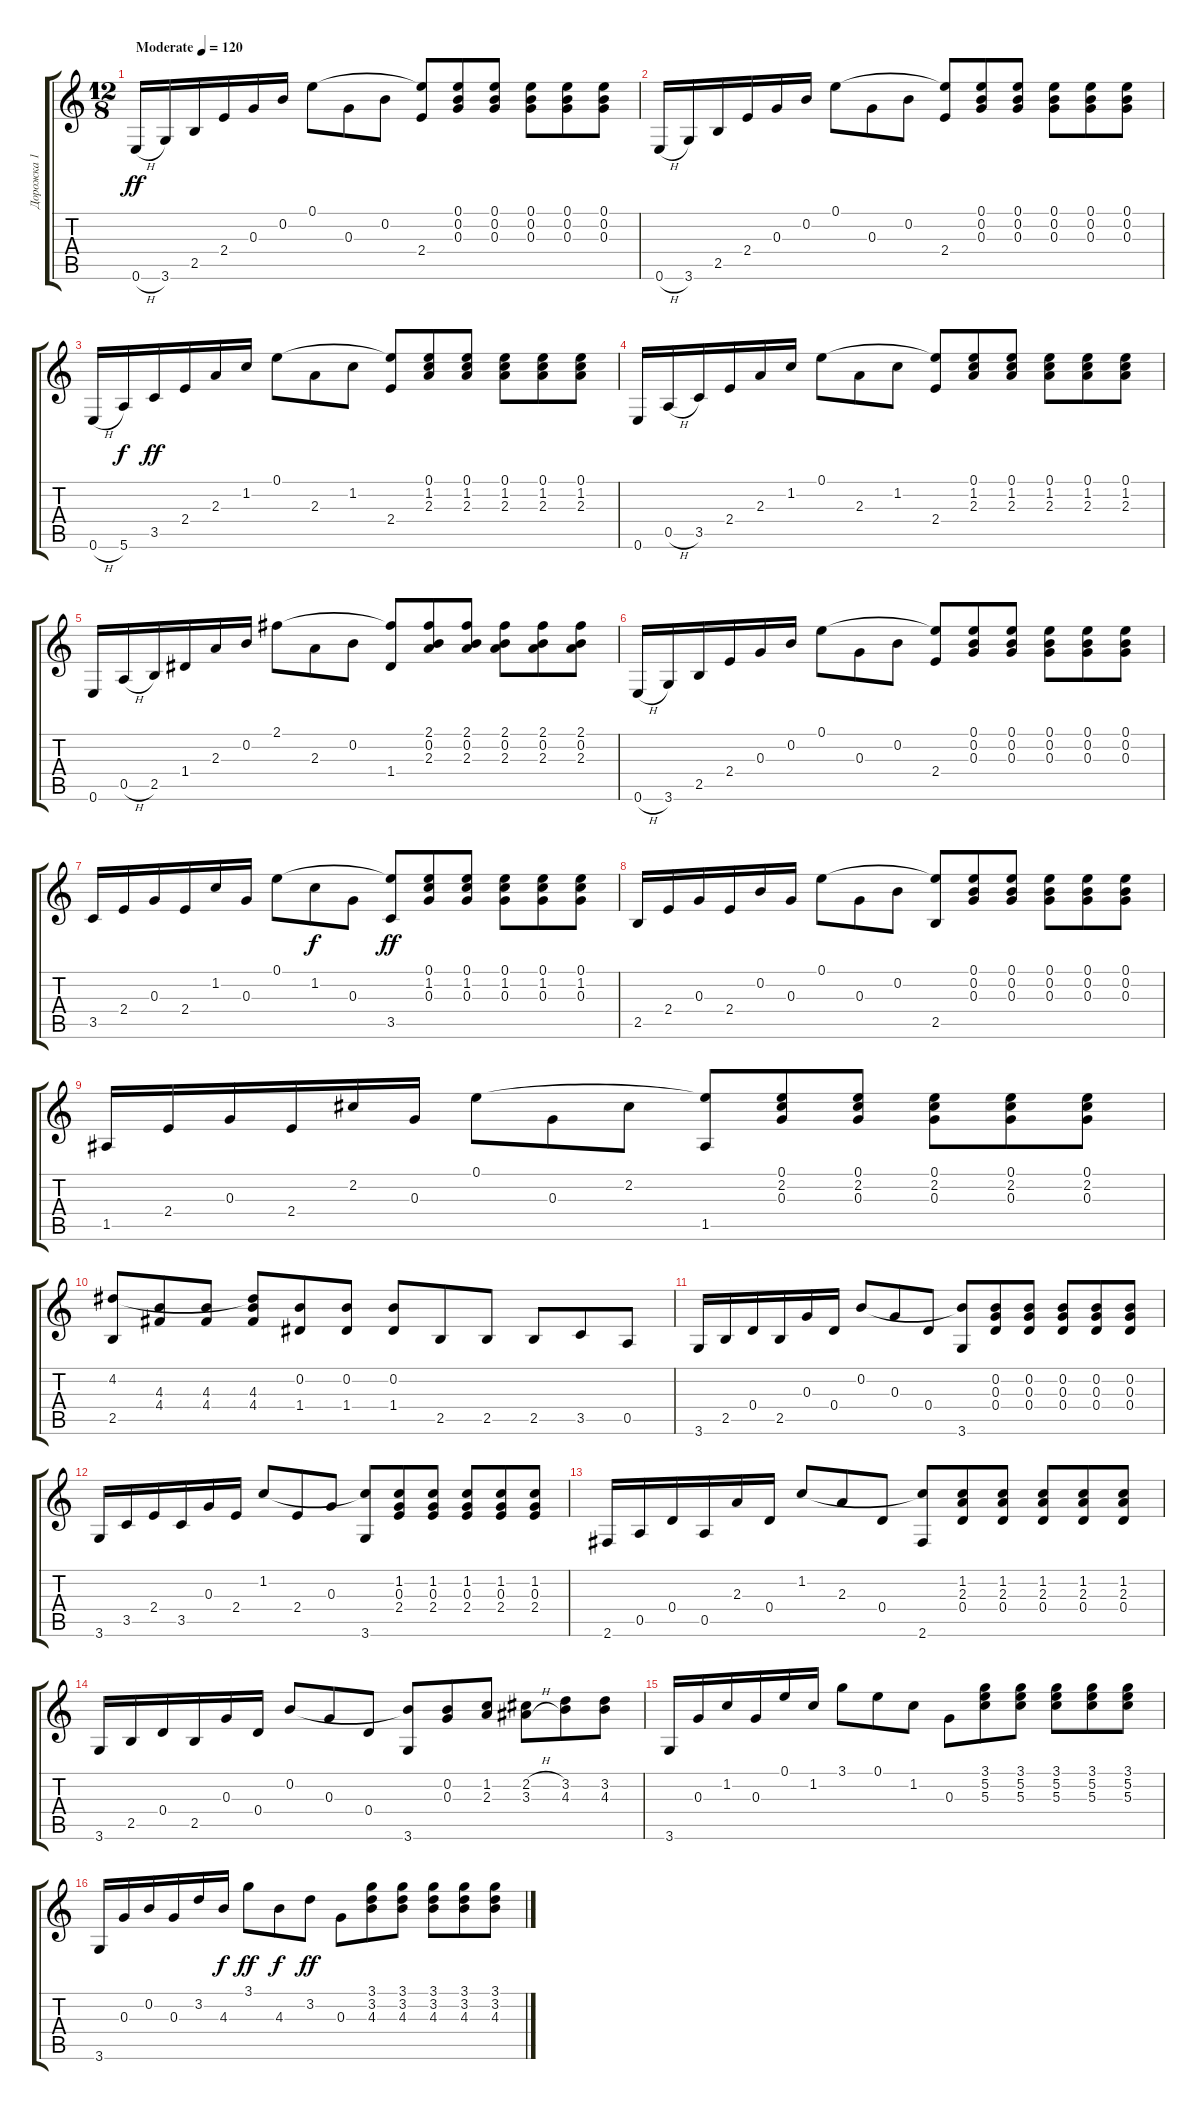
\track ("Дорожка 1" "Дорожка 1") {instrument acousticguitarnylon}
\staff {score tabs}
\tuning (E4 B3 G3 D3 A2 E2) {hide}
\ts (12 8)
\tempo (120 "Moderate")
\clef g2
\ks c
0.6{h}.16{dy ff instrument acousticguitarnylon} 3.6.16 2.5.16 2.4.16 0.3.16 0.2.16 0.1.8 0.3.8 0.2.8 (0.1{t} 2.4).8 (0.1 0.2 0.3).8 (0.1 0.2 0.3).8 (0.1 0.2 0.3).8 (0.1 0.2 0.3).8 (0.1 0.2 0.3).8 |
0.6{h}.16 3.6.16 2.5.16 2.4.16 0.3.16 0.2.16 0.1.8 0.3.8 0.2.8 (0.1{t} 2.4).8 (0.1 0.2 0.3).8 (0.1 0.2 0.3).8 (0.1 0.2 0.3).8 (0.1 0.2 0.3).8 (0.1 0.2 0.3).8 |
0.6{h}.16 5.6.16{dy f} 3.5.16{dy ff} 2.4.16 2.3.16 1.2.16 0.1.8 2.3.8 1.2.8 (0.1{t} 2.4).8 (0.1 1.2 2.3).8 (0.1 1.2 2.3).8 (0.1 1.2 2.3).8 (0.1 1.2 2.3).8 (0.1 1.2 2.3).8 |
0.6.16 0.5{h}.16 3.5.16 2.4.16 2.3.16 1.2.16 0.1.8 2.3.8 1.2.8 (0.1{t} 2.4).8 (0.1 1.2 2.3).8 (0.1 1.2 2.3).8 (0.1 1.2 2.3).8 (0.1 1.2 2.3).8 (0.1 1.2 2.3).8 |
0.6.16 0.5{h}.16 2.5.16 1.4.16 2.3.16 0.2.16 2.1.8 2.3.8 0.2.8 (2.1{t} 1.4).8 (2.1 0.2 2.3).8 (2.1 0.2 2.3).8 (2.1 0.2 2.3).8 (2.1 0.2 2.3).8 (2.1 0.2 2.3).8 |
0.6{h}.16 3.6.16 2.5.16 2.4.16 0.3.16 0.2.16 0.1.8 0.3.8 0.2.8 (0.1{t} 2.4).8 (0.1 0.2 0.3).8 (0.1 0.2 0.3).8 (0.1 0.2 0.3).8 (0.1 0.2 0.3).8 (0.1 0.2 0.3).8 |
3.5.16 2.4.16 0.3.16 2.4.16 1.2.16 0.3.16 0.1.8 1.2.8{dy f} 0.3.8 (0.1{t} 3.5).8{dy ff} (0.1 1.2 0.3).8 (0.1 1.2 0.3).8 (0.1 1.2 0.3).8 (0.1 1.2 0.3).8 (0.1 1.2 0.3).8 |
2.5.16 2.4.16 0.3.16 2.4.16 0.2.16 0.3.16 0.1.8 0.3.8 0.2.8 (0.1{t} 2.5).8 (0.1 0.2 0.3).8 (0.1 0.2 0.3).8 (0.1 0.2 0.3).8 (0.1 0.2 0.3).8 (0.1 0.2 0.3).8 |
1.5.16 2.4.16 0.3.16 2.4.16 2.2.16 0.3.16 0.1.8 0.3.8 2.2.8 (0.1{t} 1.5).8 (0.1 2.2 0.3).8 (0.1 2.2 0.3).8 (0.1 2.2 0.3).8 (0.1 2.2 0.3).8 (0.1 2.2 0.3).8 |
(4.2 2.5).8 (4.3 4.4).8 (4.3 4.4).8 (4.2{t} 4.3 4.4).8 (0.2 1.4).8 (0.2 1.4).8 (0.2 1.4).8 2.5.8 2.5.8 2.5.8 3.5.8 0.5.8 |
3.6.16 2.5.16 0.4.16 2.5.16 0.3.16 0.4.16 0.2.8 0.3.8 0.4.8 (0.2{t} 3.6).8 (0.2 0.3 0.4).8 (0.2 0.3 0.4).8 (0.2 0.3 0.4).8 (0.2 0.3 0.4).8 (0.2 0.3 0.4).8 |
3.6.16 3.5.16 2.4.16 3.5.16 0.3.16 2.4.16 1.2.8 2.4.8 0.3.8 (1.2{t} 3.6).8 (1.2 0.3 2.4).8 (1.2 0.3 2.4).8 (1.2 0.3 2.4).8 (1.2 0.3 2.4).8 (1.2 0.3 2.4).8 |
2.6.16 0.5.16 0.4.16 0.5.16 2.3.16 0.4.16 1.2.8 2.3.8 0.4.8 (1.2{t} 2.6).8 (1.2 2.3 0.4).8 (1.2 2.3 0.4).8 (1.2 2.3 0.4).8 (1.2 2.3 0.4).8 (1.2 2.3 0.4).8 |
3.6.16 2.5.16 0.4.16 2.5.16 0.3.16 0.4.16 0.2.8 0.3.8 0.4.8 (0.2{t} 3.6).8 (0.2 0.3).8 (1.2 2.3).8 (2.2{h} 3.3{h}).8 (3.2 4.3).8 (3.2 4.3).8 |
3.6.16 0.3.16 1.2.16 0.3.16 0.1.16 1.2.16 3.1.8 0.1.8 1.2.8 0.3.8 (3.1 5.2 5.3).8 (3.1 5.2 5.3).8 (3.1 5.2 5.3).8 (3.1 5.2 5.3).8 (3.1 5.2 5.3).8 |
3.6.16 0.3.16 0.2.16 0.3.16 3.2.16 4.3.16{dy f} 3.1.8{dy ff} 4.3.8{dy f} 3.2.8{dy ff} 0.3.8 (3.1 3.2 4.3).8 (3.1 3.2 4.3).8 (3.1 3.2 4.3).8 (3.1 3.2 4.3).8 (3.1 3.2 4.3).8
